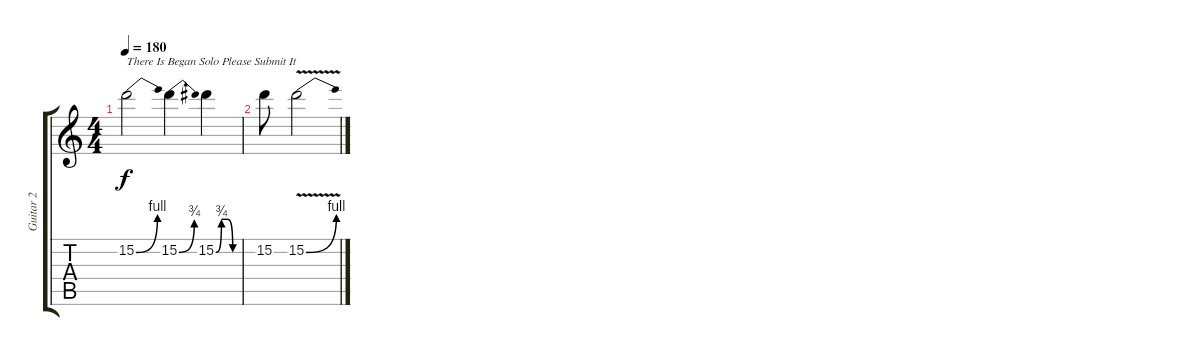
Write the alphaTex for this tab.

\track ("Guitar 2" "Guitar 2") {instrument distortionguitar}
\staff {score tabs}
\tuning (E4 B3 G3 D3 A2 E2) {hide}
\ts (4 4)
\tempo 180
\clef g2
\ks c
15.2{be (bend 0 0 60 4)}.2{txt "There Is Began Solo Please Submit It" dy f} 15.2{be (bend 0 0 60 3)}.4 15.2{be (custom 0 0 15 3 30 3 45 0 60 0)}.4 |
15.2.8 15.2{be (bend 0 0 60 4) v}.2
